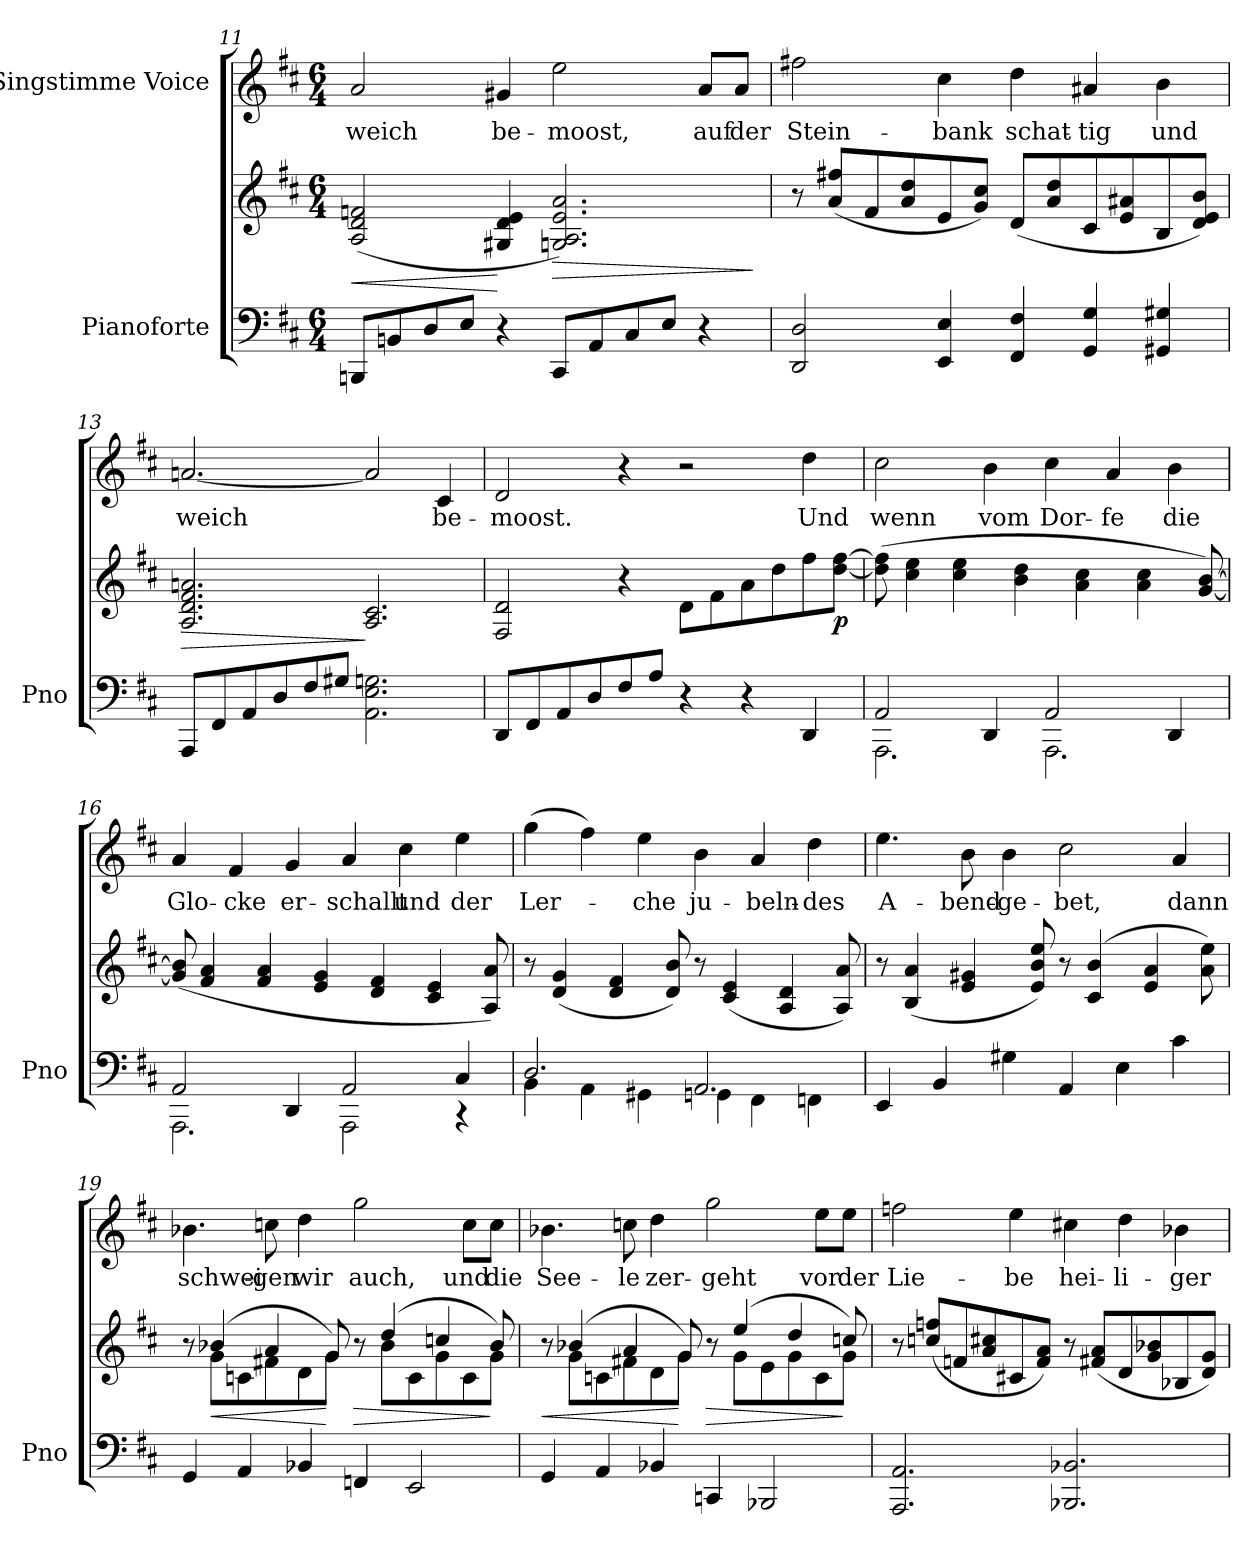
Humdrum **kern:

**kern	**kern	**dynam	**kern	**text
*part2	*part2	*part2	*part1	*part1
*staff3	*staff2	*staff2/3	*staff1	*staff1
*I"Pianoforte	*	*	*I"Singstimme Voice	*
*I'Pno	*	*	*	*
*clefF4	*clefG2	*	*clefG2	*
*k[f#c#]	*k[f#c#]	*	*k[f#c#]	*
*M6/4	*M6/4	*	*M6/4	*
=11	=11	=11	=11	=11
!	!	!LO:HP:b	!	!LO:LY:b
8BBBn/L	(<2A/ 2d/ 2fn/	<	2a/	weich
8BBn/	.	.	.	.
8D/	.	.	.	.
8E/J	.	.	.	.
!	!	!	!	!LO:LY:b
4r	4G#X/ 4d/ 4e/	[	4g#X/	be-
!	!	!LO:HP:b	!	!LO:LY:b
8CC#/L	2.Gn/ 2.A/ 2.e/ 2.a/)	>	2ee\	-moost,
8AA/	.	.	.	.
8C#/	.	.	.	.
8E/J	.	.	.	.
!	!	!	!	!LO:LY:b
4r	.	.	8a/L	auf
!	!	!	!	!LO:LY:b
.	.	.	8a/J	der
.	.	]	.	.
!!LO:PB:g=z
=12	=12	=12	=12	=12
!	!	!	!	!LO:LY:b
2DD/ 2D/	8r	.	2ff#X\	Stein-
.	(8a/ 8ff#X/L	.	.	.
.	8f#/	.	.	.
.	8a/ 8dd/	.	.	.
!	!	!	!	!LO:LY:b
4EE/ 4E/	8e/	.	4cc#\	-bank
.	8g/ 8cc#/J)	.	.	.
!	!	!	!	!LO:LY:b
4FF#/ 4F#/	(8d/L	.	4dd\	schat-
.	8a/ 8dd/	.	.	.
!	!	!	!	!LO:LY:b
4GG/ 4G/	8c#/	.	4a#X/	-tig
.	8e/ 8a#X/	.	.	.
!	!	!	!	!LO:LY:b
4GG#X/ 4G#X/	8B/	.	4b\	und
.	8d/ 8e/ 8b/J)	.	.	.
=13	=13	=13	=13	=13
!	!	!LO:HP:b	!	!LO:LY:b
8AAA/L	2.A/ 2.d/ 2.f#/ 2.an/	>	[2.an/	weich
8FF#/	.	.	.	.
8AA/	.	.	.	.
8D/	.	.	.	.
8F#/	.	.	.	.
8G#X/J	.	.	.	.
2.AA\ 2.E\ 2.Gn\	2.A/ 2.c#/	]	2a/]	.
!	!	!	!	!LO:LY:b
.	.	.	4c#/	be-
=14	=14	=14	=14	=14
!	!	!	!	!LO:LY:b
8DD/L	2F#/ 2d/	.	2d/	-moost.
8FF#/	.	.	.	.
8AA/	.	.	.	.
8D/	.	.	.	.
8F#/	4r	.	4r	.
8A/J	.	.	.	.
4r	8d\L	.	2r	.
.	8f#\	.	.	.
4r	8a\	.	.	.
.	8dd\	.	.	.
!	!	!	!	!LO:LY:b
4DD/	8ff#\	.	4dd\	Und
!	!	!LO:DY:b	!	!
.	([8dd\ [8ff#\J	p	.	.
!!LO:LB:g=z
=15	=15	=15	=15	=15
*^	*	*	*	*
!	!	!	!	!	!LO:LY:b
2AA/	2.AAA\	(8dd\] 8ff#\]	.	2cc#\	wenn
.	.	4cc#\ 4ee\	.	.	.
.	.	4cc#\ 4ee\	.	.	.
!	!	!	!	!	!LO:LY:b
4DD/	.	.	.	4b\	vom
.	.	4b\ 4dd\	.	.	.
!	!	!	!	!	!LO:LY:b
2AA/	2.AAA\	.	.	4cc#\	Dor-
.	.	4a\ 4cc#\	.	.	.
!	!	!	!	!	!LO:LY:b
.	.	.	.	4a/	-fe
.	.	4a\ 4cc#\	.	.	.
!	!	!	!	!	!LO:LY:b
4DD/	.	.	.	4b\	die
.	.	[8g/ [8b/)	.	.	.
=16	=16	=16	=16	=16	=16
!	!	!	!	!	!LO:LY:b
2AA/	2.AAA\	(8g/] 8b/]	.	4a/	Glo-
.	.	4f#/ 4a/	.	.	.
!	!	!	!	!	!LO:LY:b
.	.	.	.	4f#/	-cke
.	.	4f#/ 4a/	.	.	.
!	!	!	!	!	!LO:LY:b
4DD/	.	.	.	4g/	er-
.	.	4e/ 4g/	.	.	.
!	!	!	!	!	!LO:LY:b
2AA/	2AAA\	.	.	4a/	-schallt
.	.	4d/ 4f#/	.	.	.
!	!	!	!	!	!LO:LY:b
.	.	.	.	4cc#\	und
.	.	4c#/ 4e/	.	.	.
!	!	!	!	!	!LO:LY:b
4C#/	4r	.	.	4ee\	der
.	.	8A/ 8a/)	.	.	.
=17	=17	=17	=17	=17	=17
!	!	!	!	!	!LO:LY:b
2.D/	4BB\	8r	.	(4gg\	Ler-
.	.	(>4d/ 4g/	.	.	.
.	4AA\	.	.	4ff#\)	.
.	.	4d/ 4f#/	.	.	.
!	!	!	!	!	!LO:LY:b
.	4GG#X\	.	.	4ee\	-che
.	.	8d/ 8b/)	.	.	.
!	!	!	!	!	!LO:LY:b
2.AA/	4GGn\	8r	.	4b\	ju-
.	.	(>4c#/ 4e/	.	.	.
!	!	!	!	!	!LO:LY:b
.	4FF#\	.	.	4a/	-beln-
.	.	4A/ 4d/	.	.	.
!	!	!	!	!	!LO:LY:b
.	4FFn\	.	.	4dd\	-des
.	.	8A/ 8a/)	.	.	.
*v	*v	*	*	*	*
!!LO:LB:g=z
=18	=18	=18	=18	=18
!	!	!	!	!LO:LY:b
4EE/	8r	.	4.ee\	A-
.	(>4B/ 4a/	.	.	.
4BB/	.	.	.	.
!	!	!	!	!LO:LY:b
.	4e/ 4g#X/	.	8b\	-bend-
!	!	!	!	!LO:LY:b
4G#X\	.	.	4b\	-ge-
.	8e/ 8b/ 8ee/)	.	.	.
!	!	!	!	!LO:LY:b
4AA/	8r	.	2cc#\	-bet,
.	(4c#/ 4b/	.	.	.
4E\	.	.	.	.
.	4e/ 4a/	.	.	.
!	!	!	!	!LO:LY:b
4c#\	.	.	4a/	dann
.	8a\ 8ee\)	.	.	.
=19	=19	=19	=19	=19
*	*^	*	*	*
!	!	!	!	!	!LO:LY:b
4GG/	8r	8ryy	.	4.b-X\	schwei-
!	!	!	!LO:HP:b	!	!
.	(4b-X/	8g\L	<	.	.
4AA/	.	8cn\	.	.	.
!	!	!	!	!	!LO:LY:b
.	4a/	8f#X\	.	8ccn\	-gen
!	!	!	!	!	!LO:LY:b
4BB-X/	.	8d\	.	4dd\	wir
.	8g/)	8g\J	[	.	.
!	!	!	!LO:HP:b	!	!LO:LY:b
4FFn/	8r	8ryy	>	2gg\	auch,
.	(4dd/	8b-\L	.	.	.
2EE/	.	8c\	.	.	.
.	4ccn/	8g\	.	.	.
!	!	!	!	!	!LO:LY:b
.	.	8c\	.	8cc\L	und
!	!	!	!	!	!LO:LY:b
.	8b-/)	8g\J	]	8cc\J	die
!!LO:LB:g=z
=20	=20	=20	=20	=20	=20
!	!	!	!LO:HP:b	!	!LO:LY:b
4GG/	8r	8ryy	<	4.b-X\	See-
.	(4b-X/	8g\L	.	.	.
4AA/	.	8cn\	.	.	.
!	!	!	!	!	!LO:LY:b
.	4a/	8f#X\	.	8ccn\	-le
!	!	!	!	!	!LO:LY:b
4BB-X/	.	8d\	.	4dd\	zer-
.	8g/)	8g\J	[	.	.
!	!	!	!LO:HP:b	!	!LO:LY:b
4CCn/	8r	8ryy	>	2gg\	-geht
.	(4ee/	8g\L	.	.	.
2BBB-X/	.	8e\	.	.	.
.	4dd/	8g\	.	.	.
!	!	!	!	!	!LO:LY:b
.	.	8c\	.	8ee\L	vor
!	!	!	!	!	!LO:LY:b
.	8ccn/)	8g\J	]	8ee\J	der
=21	=21	=21	=21	=21	=21
!	!	!	!	!	!LO:LY:b
*	*v	*v	*	*	*
2.AAA/ 2.AA/	8r	.	2ffn\	Lie-
.	(8ccn/ 8ffn/L	.	.	.
.	8fn/	.	.	.
.	8a/ 8cc#X/	.	.	.
!	!	!	!	!LO:LY:b
.	8c#X/	.	4ee\	-be
.	8f/ 8a/J)	.	.	.
!	!	!	!	!LO:LY:b
2.BBB-X/ 2.BB-X/	8r	.	4cc#X\	hei-
.	(8f#X/ 8a/L	.	.	.
!	!	!	!	!LO:LY:b
.	8d/	.	4dd\	-li-
.	8g/ 8b-X/	.	.	.
!	!	!	!	!LO:LY:b
.	8B-X/	.	4b-X\	-ger
.	8d/ 8g/J)	.	.	.
=	=	=	=	=
*-	*-	*-	*-	*-
